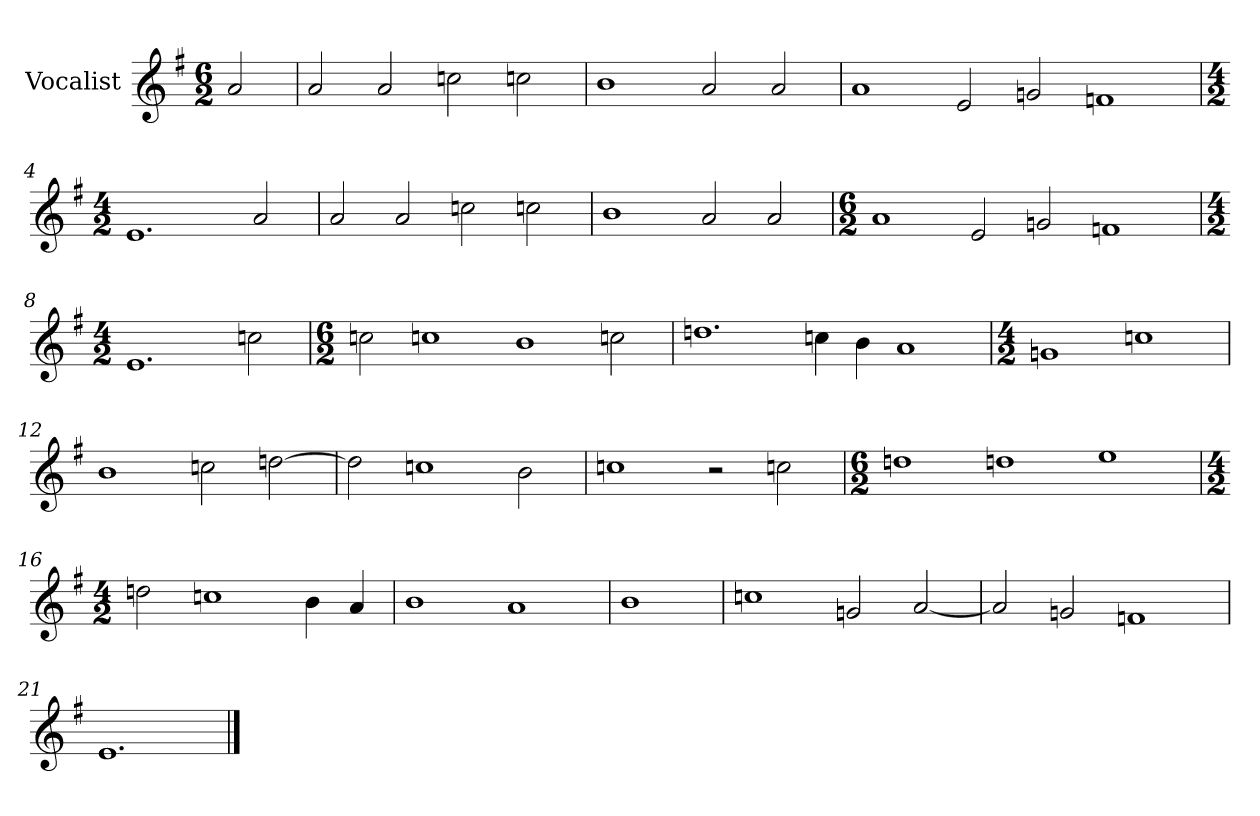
**kern
*part1
*staff1
*I"Vocalist
*k[f#]
*e:
*M6/2
=
2a
=1
2a
2a
2ccn
2ccn
=2
1b
2a
2a
=3
1a
2e
2gn
1fn
=4
*M4/2
1.e
2a
=5
2a
2a
2ccn
2ccn
=6
1b
2a
2a
=7
*M6/2
1a
2e
2gn
1fn
=8
*M4/2
1.e
2ccn
=9
*M6/2
2ccn
1ccn
1b
2ccn
=10
1.ddn
4ccn
4b
1a
=11
*M4/2
1gn
1ccn
=12
1b
2ccn
[2ddn
=13
2ddn]
1ccn
2b
=14
1ccn
2r
2ccn
=15
*M6/2
1ddn
1ddn
1ee
=16
*M4/2
2ddn
1ccn
4b
4a
=17
1b
1a
=18
1b
=19
1ccn
2gn
[2a
=20
2a]
2gn
1fn
=21
1.e
==
*-
